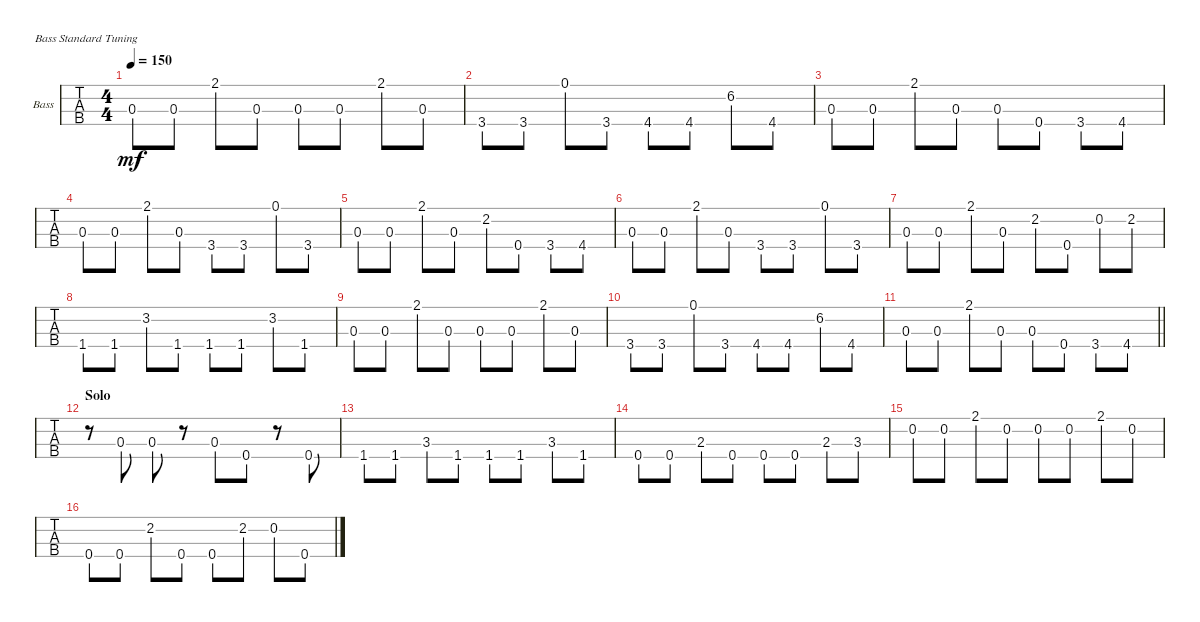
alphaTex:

\bracketExtendMode groupsimilarinstruments
\firstSystemTrackNameOrientation horizontal
\otherSystemsTrackNameOrientation horizontal
\track ("Bass Guitar" "Bass") {instrument acousticbass}
\staff {tabs}
\tuning (G2 D2 A1 E1)
\ts (4 4)
\tempo 150
\clef f4
\ks c
0.3.8{dy mf} 0.3.8 2.1.8 0.3.8 0.3.8 0.3.8 2.1.8 0.3.8 |
\scale
0.373224 3.4.8 3.4.8 0.1.8 3.4.8 4.4.8 4.4.8 6.2.8 4.4.8 |
\scale
0.284334 0.3.8 0.3.8 2.1.8 0.3.8 0.3.8 0.4.8 3.4.8 4.4.8 |
\scale
0.342514 0.3.8 0.3.8 2.1.8 0.3.8 3.4.8 3.4.8 0.1.8 3.4.8 |
0.3.8 0.3.8 2.1.8 0.3.8 2.2.8 0.4.8 3.4.8 4.4.8 |
0.3.8 0.3.8 2.1.8 0.3.8 3.4.8 3.4.8 0.1.8 3.4.8 |
0.3.8 0.3.8 2.1.8 0.3.8 2.2.8 0.4.8 0.2.8 2.2.8 |
1.4.8 1.4.8 3.2.8 1.4.8 1.4.8 1.4.8 3.2.8 1.4.8 |
0.3.8 0.3.8 2.1.8 0.3.8 0.3.8 0.3.8 2.1.8 0.3.8 |
3.4.8 3.4.8 0.1.8 3.4.8 4.4.8 4.4.8 6.2.8 4.4.8 |
\barLineRight lightlight
0.3.8 0.3.8 2.1.8 0.3.8 0.3.8 0.4.8 3.4.8 4.4.8 |
\section ("" "Solo")
r.8 0.3.8 0.3.8 r.8 0.3.8 0.4.8 r.8 0.4.8 |
1.4.8 1.4.8 3.3.8 1.4.8 1.4.8 1.4.8 3.3.8 1.4.8 |
0.4.8 0.4.8 2.3.8 0.4.8 0.4.8 0.4.8 2.3.8 3.3.8 |
0.2.8 0.2.8 2.1.8 0.2.8 0.2.8 0.2.8 2.1.8 0.2.8 |
0.4.8 0.4.8 2.2.8 0.4.8 0.4.8 2.2.8 0.2.8 0.4.8
